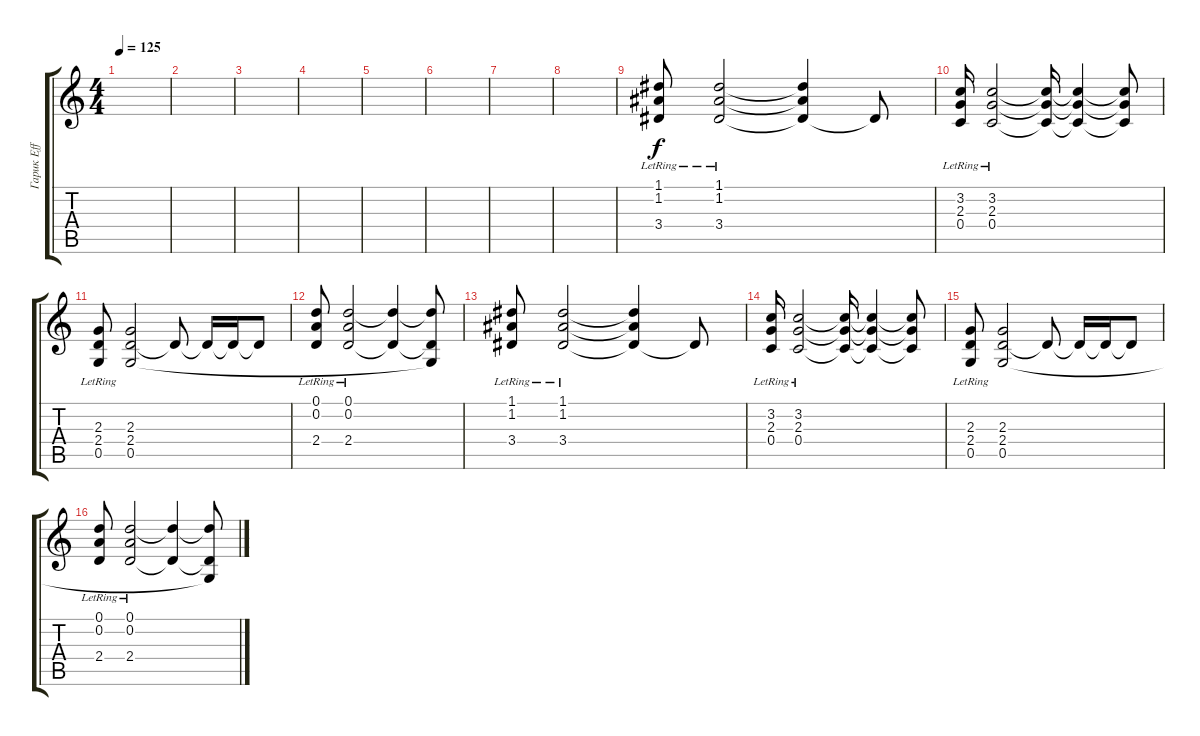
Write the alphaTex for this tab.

\track ("Гарик Eff" "Гарик Eff") {instrument overdrivenguitar}
\staff {score tabs}
\tuning (D4 A3 F3 C3 G2 C2) {hide}
\ts (4 4)
\tempo 125
\clef g2
\ks c
|
|
|
|
|
|
|
|
(1.1 1.2 3.4{lr}).8{dy f} (1.1 1.2 3.4{lr}).2 (1.1{t} 1.2{t} 3.4{t}).4 3.4{t}.8 |
(3.2 2.3 0.4{lr}).16 (3.2 2.3 0.4{lr}).2 (3.2{t} 2.3{t} 0.4{t}).16 (3.2{t} 2.3{t} 0.4{t}).4 (3.2{t} 2.3{t} 0.4{t}).8 |
(2.3 2.4{lr} 0.5).8 (2.3 2.4 0.5).2 2.4{t}.8 2.4{t}.16 2.4{t}.16 2.4{t}.8 |
(0.1 0.2 2.4{lr}).8 (0.1 0.2 2.4{lr}).2 (0.1{t} 2.4{t}).4 (0.1{t} 2.4{t} 0.5{t}).8 |
(1.1 1.2 3.4{lr}).8 (1.1 1.2 3.4{lr}).2 (1.1{t} 1.2{t} 3.4{t}).4 3.4{t}.8 |
(3.2 2.3 0.4{lr}).16 (3.2 2.3 0.4{lr}).2 (3.2{t} 2.3{t} 0.4{t}).16 (3.2{t} 2.3{t} 0.4{t}).4 (3.2{t} 2.3{t} 0.4{t}).8 |
(2.3 2.4{lr} 0.5).8 (2.3 2.4 0.5).2 2.4{t}.8 2.4{t}.16 2.4{t}.16 2.4{t}.8 |
(0.1 0.2 2.4{lr}).8 (0.1 0.2 2.4{lr}).2 (0.1{t} 2.4{t}).4 (0.1{t} 2.4{t} 0.5{t}).8
